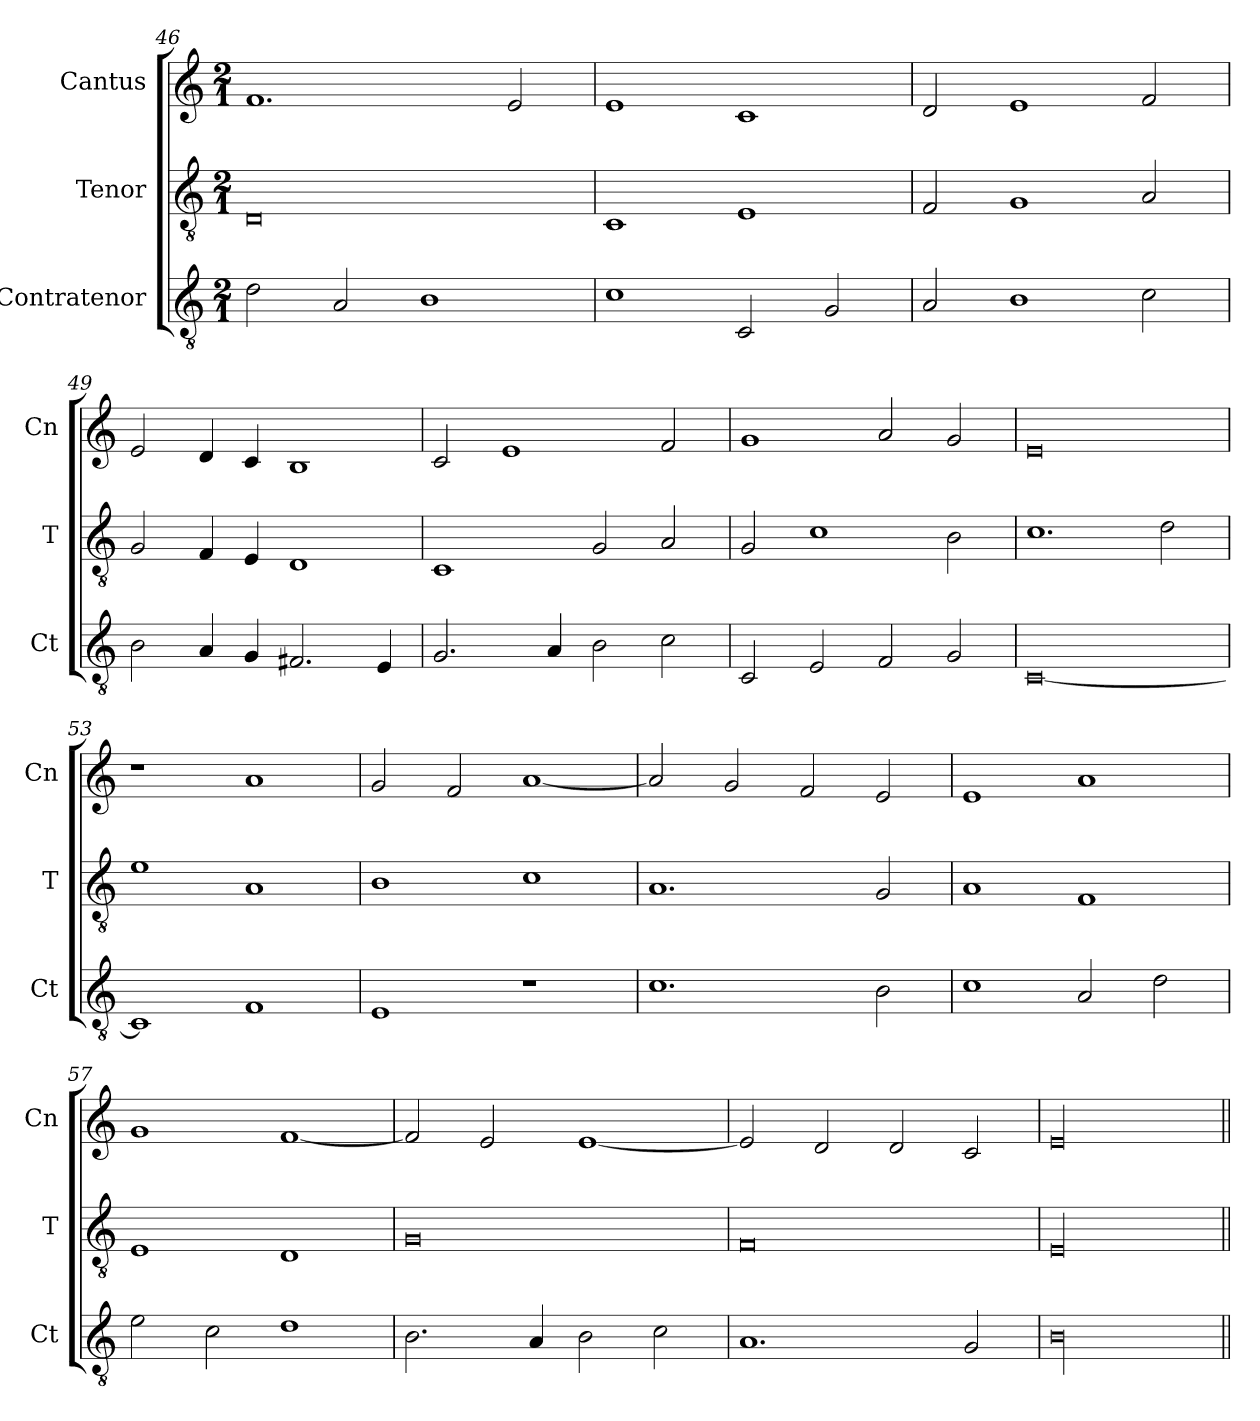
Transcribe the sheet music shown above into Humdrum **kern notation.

**kern	**kern	**kern
*part3	*part2	*part1
*staff3	*staff2	*staff1
*I"Contratenor	*I"Tenor	*I"Cantus
*I'Ct	*I'T	*I'Cn
*clefGv2	*clefGv2	*clefG2
*k[]	*k[]	*k[]
*M2/1	*M2/1	*M2/1
=46	=46	=46
2d\	0D	1.f
2A/	.	.
1B	.	.
.	.	2e/
=47	=47	=47
1c	1C	1e
2C/	1E	1c
2G/	.	.
=48	=48	=48
2A/	2F/	2d/
1B	1G	1e
2c\	2A/	2f/
=49	=49	=49
2B\	2G/	2e/
4A/	4F/	4d/
4G/	4E/	4c/
2.F#X/	1D	1B
4E/	.	.
=50	=50	=50
2.G/	1C	2c/
.	.	1e
4A/	.	.
2B\	2G/	.
2c\	2A/	2f/
=51	=51	=51
2C/	2G/	1g
2E/	1c	.
2F/	.	2a/
2G/	2B\	2g/
=52	=52	=52
[0C	1.c	0e
.	2d\	.
=53	=53	=53
1C]	1e	1r
1F	1A	1a
=54	=54	=54
1E	1B	2g/
.	.	2f/
1r	1c	[1a
=55	=55	=55
1.c	1.A	2a/]
.	.	2g/
.	.	2f/
2B\	2G/	2e/
=56	=56	=56
1c	1A	1e
2A/	1F	1a
2d\	.	.
=57	=57	=57
2e\	1E	1g
2c\	.	.
1d	1D	[1f
=58	=58	=58
2.B\	0G	2f/]
.	.	2e/
4A/	.	.
2B\	.	[1e
2c\	.	.
=59	=59	=59
1.A	0F	2e/]
.	.	2d/
.	.	2d/
2G/	.	2c/
=60	=60	=60
!LO:N:vis=00	!LO:N:vis=00	!LO:N:vis=00
0B	0E	0e
=||	=||	=||
*-	*-	*-
